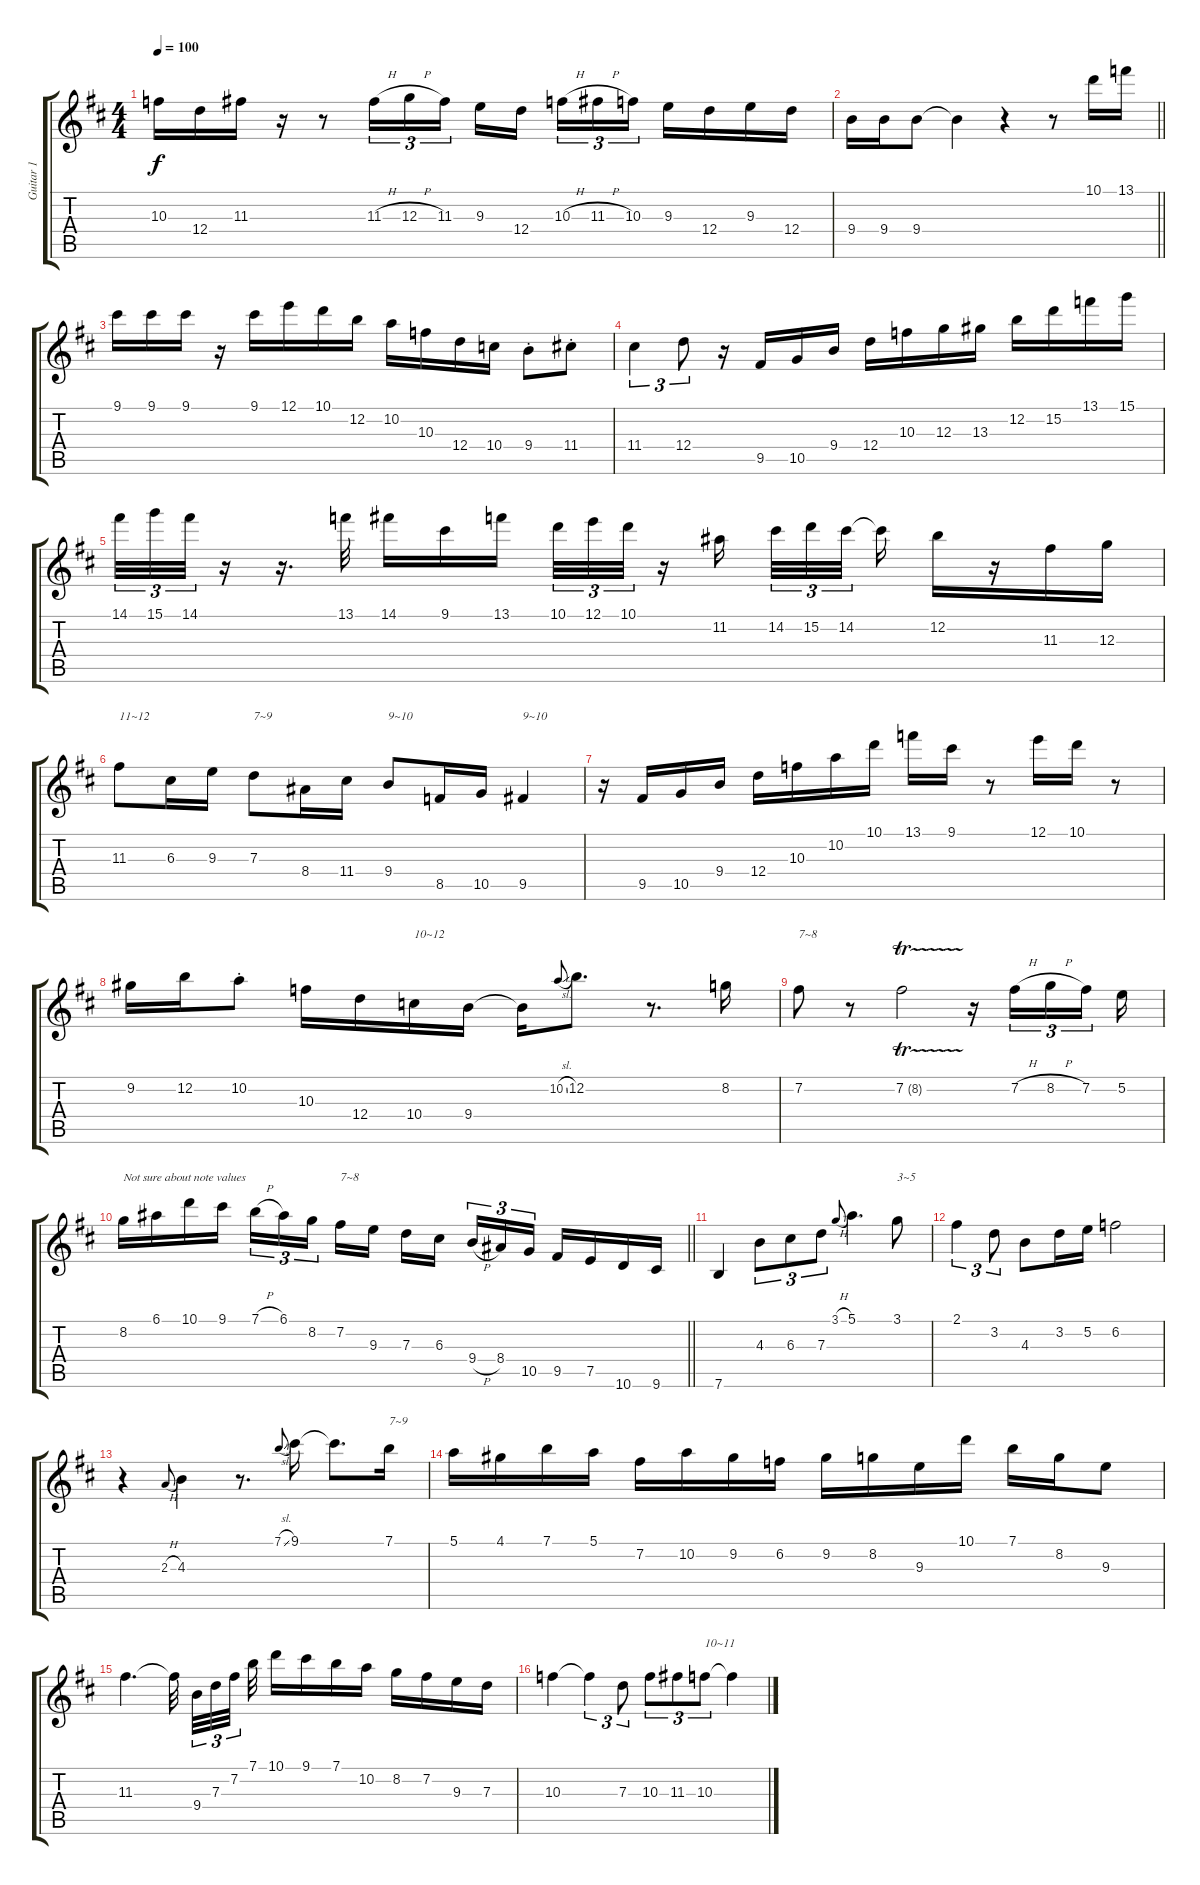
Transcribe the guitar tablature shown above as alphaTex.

\track ("Guitar 1" "Guitar 1") {instrument acousticguitarsteel}
\staff {score tabs}
\tuning (E4 B3 G3 D3 A2 E2) {hide}
\ts (4 4)
\tempo 100
\clef g2
\ks bminor
10.3.16{dy f} 12.4.16 11.3.16 r.16 r.8 11.3{h}.16{tu (3 2)} 12.3{h}.16{tu (3 2)} 11.3.16{tu (3 2)} 9.3.16 12.4.16{beam splitsecondary} 10.3{h}.16{tu (3 2)} 11.3{h}.16{tu (3 2)} 10.3.16{tu (3 2)} 9.3.16 12.4.16 9.3.16 12.4.16 |
\barLineRight lightlight
9.4.16 9.4.16 9.4.8 9.4{t}.4 r.4 r.8 10.1.16 13.1.16 |
9.1.16 9.1.16 9.1.16 r.16 9.1.16 12.1.16 10.1.16 12.2.16 10.2.16 10.3.16 12.4.16 10.4.16 9.4{st}.8 11.4{st}.8 |
11.4.4{tu (3 2)} 12.4.8{tu (3 2)} r.16 9.5.16 10.5.16 9.4.16 12.4.16 10.3.16 12.3.16 13.3.16 12.2.16 15.2.16 13.1.16 15.1.16 |
14.1.32{tu (3 2)} 15.1.32{tu (3 2)} 14.1.32{tu (3 2)} r.16 r.16{d} 13.1.32 14.1.16 9.1.16 13.1.16{beam splitsecondary} 10.1.32{tu (3 2)} 12.1.32{tu (3 2)} 10.1.32{tu (3 2)} r.16 11.2.16{beam splitsecondary} 14.2.32{tu (3 2)} 15.2.32{tu (3 2)} 14.2.32{tu (3 2) beam splitsecondary} 14.2{t}.16 12.2.16 r.16 11.3.16 12.3.16 |
11.3.8{txt "11~12"} 6.3.16 9.3.16 7.3.8{txt "7~9"} 8.4.16 11.4.16 9.4.8{txt "9~10"} 8.5.16 10.5.16 9.5.4{txt "9~10"} |
r.16 9.5.16 10.5.16 9.4.16 12.4.16 10.3.16 10.2.16 10.1.16 13.1.16 9.1.16 r.8 12.1.16 10.1.16 r.8 |
9.2.16 12.2.16 10.2{st}.8 10.3.16 12.4.16 10.4.16{txt "10~12"} 9.4.16 9.4{t}.16 10.2{sl}.8{gr onbeat} 12.2.8{d} r.8{d} 8.2.16 |
7.2.8{txt "7~8"} r.8 7.2{tr (8 32)}.2 r.16 7.2{h}.16{tu (3 2)} 8.2{h}.16{tu (3 2)} 7.2.16{tu (3 2) beam splitsecondary} 5.2.16 |
\barLineRight lightlight
8.2.16{txt "Not sure about note values"} 6.1.16 10.1.16 9.1.16 7.1{h}.16{tu (3 2)} 6.1.16{tu (3 2)} 8.2.16{tu (3 2) beam splitsecondary} 7.2.16{txt "7~8"} 9.3.16 7.3.16 6.3.16{beam splitsecondary} 9.4{h}.16{tu (3 2)} 8.4.16{tu (3 2)} 10.5.16{tu (3 2)} 9.5.16 7.5.16 10.6.16 9.6.16 |
7.6.4 4.3.8{tu (3 2)} 6.3.8{tu (3 2)} 7.3.8{tu (3 2)} 3.1{h}.8{gr onbeat} 5.1.4{d} 3.1.8{txt "3~5"} |
2.1.4{tu (3 2)} 3.2.8{tu (3 2)} 4.3.8 3.2.16 5.2.16 6.2.2 |
r.4 2.3{h}.8{gr onbeat} 4.3.4 r.8{d} 7.1{sl}.8{gr onbeat} 9.1.16 9.1{t}.8{d} 7.1.16{txt "7~9"} |
5.1.16 4.1.16 7.1.16 5.1.16 7.2.16 10.2.16 9.2.16 6.2.16 9.2.16 8.2.16 9.3.16 10.1.16 7.1.16 8.2.16 9.3.8 |
11.3.4{d} 11.3{t}.32{beam splitsecondary} 9.4.32{tu (3 2)} 7.3.32{tu (3 2)} 7.2.32{tu (3 2) beam splitsecondary} 7.1.32 10.1.16 9.1.16 7.1.16 10.2.16 8.2.16 7.2.16 9.3.16 7.3.16 |
10.3.4 10.3{t}.4{tu (3 2)} 7.3.8{tu (3 2)} 10.3.8{tu (3 2)} 11.3.8{tu (3 2)} 10.3.8{tu (3 2) txt "10~11"} 10.3{t}.4
